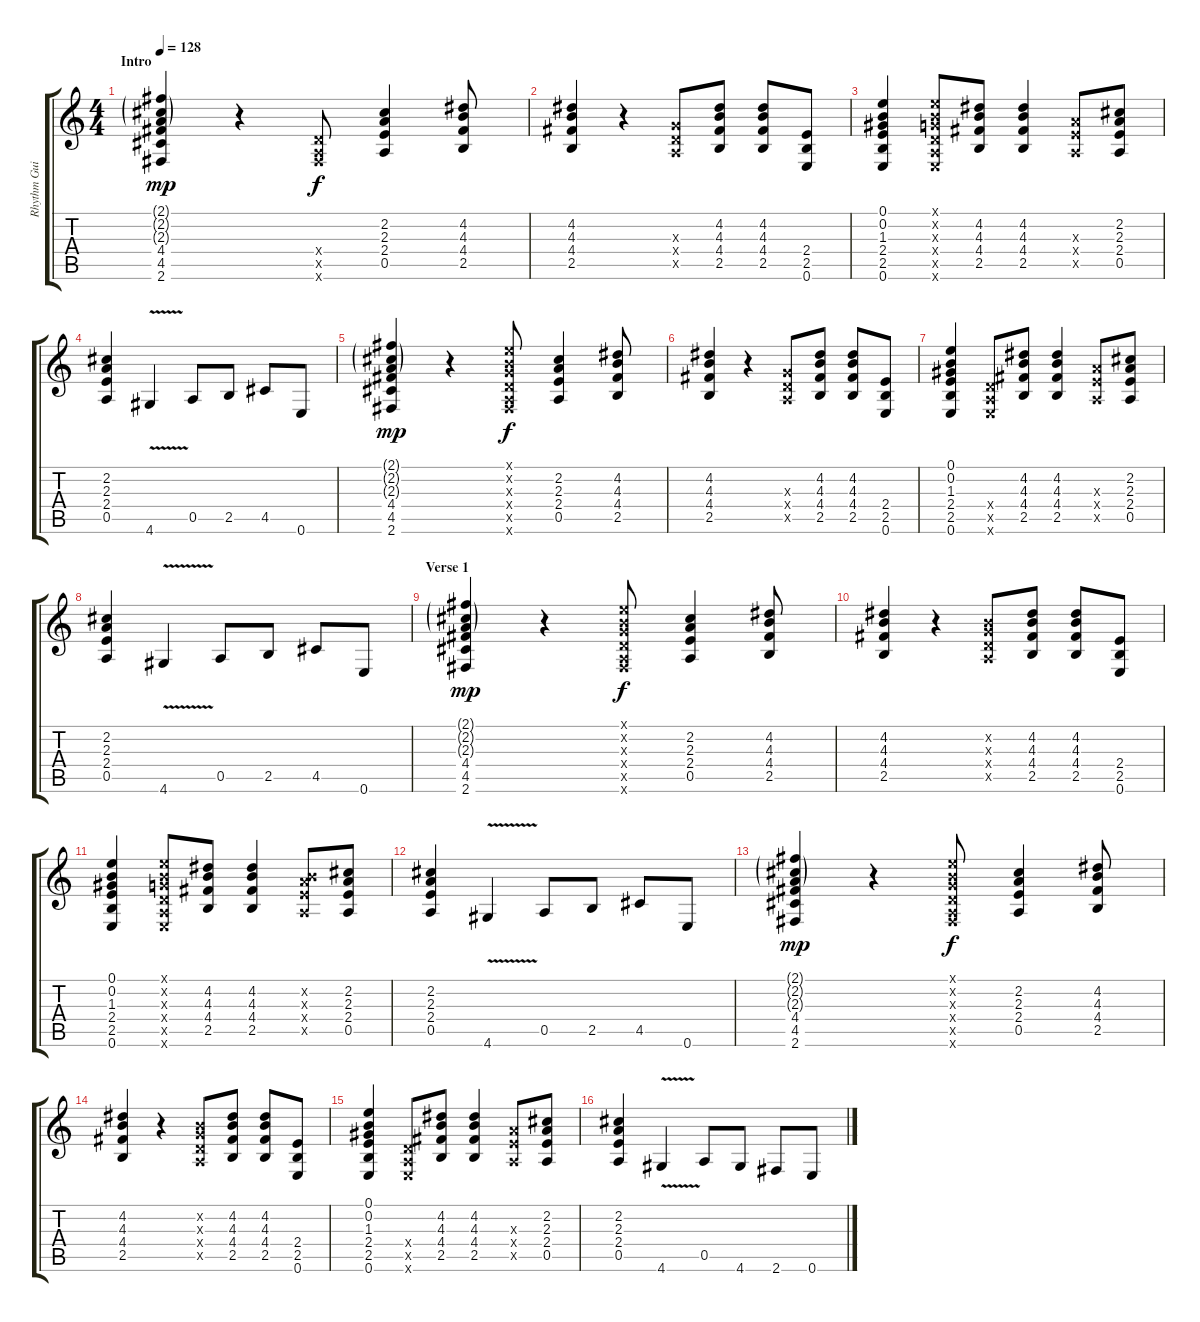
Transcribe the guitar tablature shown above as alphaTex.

\track ("Rhythm Guitar" "Rhythm Gui") {instrument overdrivenguitar}
\staff {score tabs}
\tuning (E4 B3 G3 D3 A2 E2) {hide}
\ts (4 4)
\section ("" "Intro")
\tempo 128
\clef g2
\ks c
(2.1{g} 2.2{g} 2.3{g} 4.4 4.5 2.6).4{dy mp volume 6 balance 16 instrument overdrivenguitar} r.4{volume 8} (0.4{x} 0.5{x} 2.6{x}).8{dy f} (2.2 2.3 2.4 0.5).4 (4.2 4.3 4.4 2.5).8 |
(4.2 4.3 4.4 2.5).4 r.4 (0.3{x} 0.4{x} 0.5{x}).8 (4.2 4.3 4.4 2.5).8 (4.2 4.3 4.4 2.5).8 (2.4 2.5 0.6).8 |
(0.1 0.2 1.3 2.4 2.5 0.6).4 (0.1{x} 0.2{x} 0.3{x} 0.4{x} 0.5{x} 0.6{x}).8 (4.2 4.3 4.4 2.5).8 (4.2 4.3 4.4 2.5).4 (2.3{x} 2.4{x} 0.5{x}).8 (2.2 2.3 2.4 0.5).8 |
(2.2 2.3 2.4 0.5).4 4.6{v}.4 0.5.8 2.5.8 4.5.8 0.6.8 |
(2.1{g} 2.2{g} 2.3{g} 4.4 4.5 2.6).4{dy mp volume 12 balance 8} r.4 (0.1{x} 0.2{x} 0.3{x} 0.4{x} 0.5{x} 2.6{x}).8{dy f} (2.2 2.3 2.4 0.5).4 (4.2 4.3 4.4 2.5).8 |
(4.2 4.3 4.4 2.5).4 r.4 (0.3{x} 0.4{x} 0.5{x}).8 (4.2 4.3 4.4 2.5).8 (4.2 4.3 4.4 2.5).8 (2.4 2.5 0.6).8 |
(0.1 0.2 1.3 2.4 2.5 0.6).4 (0.4{x} 0.5{x} 0.6{x}).8 (4.2 4.3 4.4 2.5).8 (4.2 4.3 4.4 2.5).4 (2.3{x} 2.4{x} 0.5{x}).8 (2.2 2.3 2.4 0.5).8 |
(2.2 2.3 2.4 0.5).4 4.6{v}.4 0.5.8 2.5.8 4.5.8 0.6.8 |
\section ("" "Verse 1")
(2.1{g} 2.2{g} 2.3{g} 4.4 4.5 2.6).4{dy mp} r.4 (0.1{x} 0.2{x} 0.3{x} 0.4{x} 0.5{x} 2.6{x}).8{dy f} (2.2 2.3 2.4 0.5).4 (4.2 4.3 4.4 2.5).8 |
(4.2 4.3 4.4 2.5).4 r.4 (0.2{x} 0.3{x} 0.4{x} 0.5{x}).8 (4.2 4.3 4.4 2.5).8 (4.2 4.3 4.4 2.5).8 (2.4 2.5 0.6).8 |
(0.1 0.2 1.3 2.4 2.5 0.6).4 (0.1{x} 0.2{x} 0.3{x} 0.4{x} 0.5{x} 0.6{x}).8 (4.2 4.3 4.4 2.5).8 (4.2 4.3 4.4 2.5).4 (0.2{x} 2.3{x} 2.4{x} 0.5{x}).8 (2.2 2.3 2.4 0.5).8 |
(2.2 2.3 2.4 0.5).4 4.6{v}.4 0.5.8 2.5.8 4.5.8 0.6.8 |
(2.1{g} 2.2{g} 2.3{g} 4.4 4.5 2.6).4{dy mp} r.4 (0.1{x} 0.2{x} 0.3{x} 0.4{x} 0.5{x} 2.6{x}).8{dy f} (2.2 2.3 2.4 0.5).4 (4.2 4.3 4.4 2.5).8 |
(4.2 4.3 4.4 2.5).4 r.4 (0.2{x} 0.3{x} 0.4{x} 0.5{x}).8 (4.2 4.3 4.4 2.5).8 (4.2 4.3 4.4 2.5).8 (2.4 2.5 0.6).8 |
(0.1 0.2 1.3 2.4 2.5 0.6).4 (0.4{x} 0.5{x} 0.6{x}).8 (4.2 4.3 4.4 2.5).8 (4.2 4.3 4.4 2.5).4 (2.3{x} 2.4{x} 0.5{x}).8 (2.2 2.3 2.4 0.5).8 |
(2.2 2.3 2.4 0.5).4 4.6{v}.4 0.5.8 4.6.8 2.6.8 0.6.8
